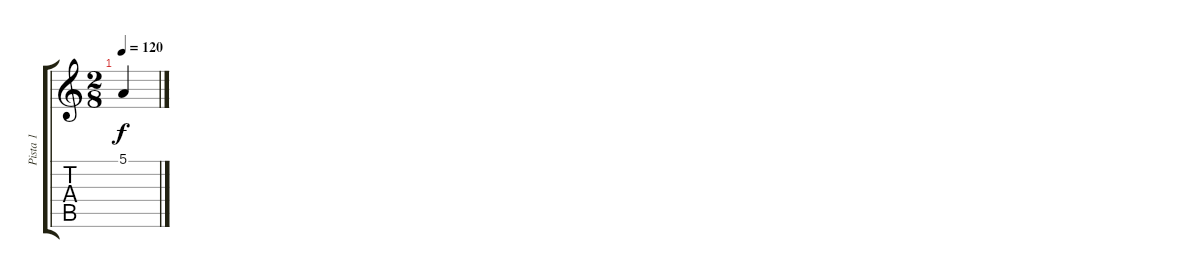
\track ("Pista 1" "Pista 1") {instrument lead2sawtooth}
\staff {score tabs}
\tuning (E4 B3 G3 D3 A2 E2) {hide}
\ts (2 8)
\tempo 120
\clef g2
\ks c
5.1.4{dy f}
